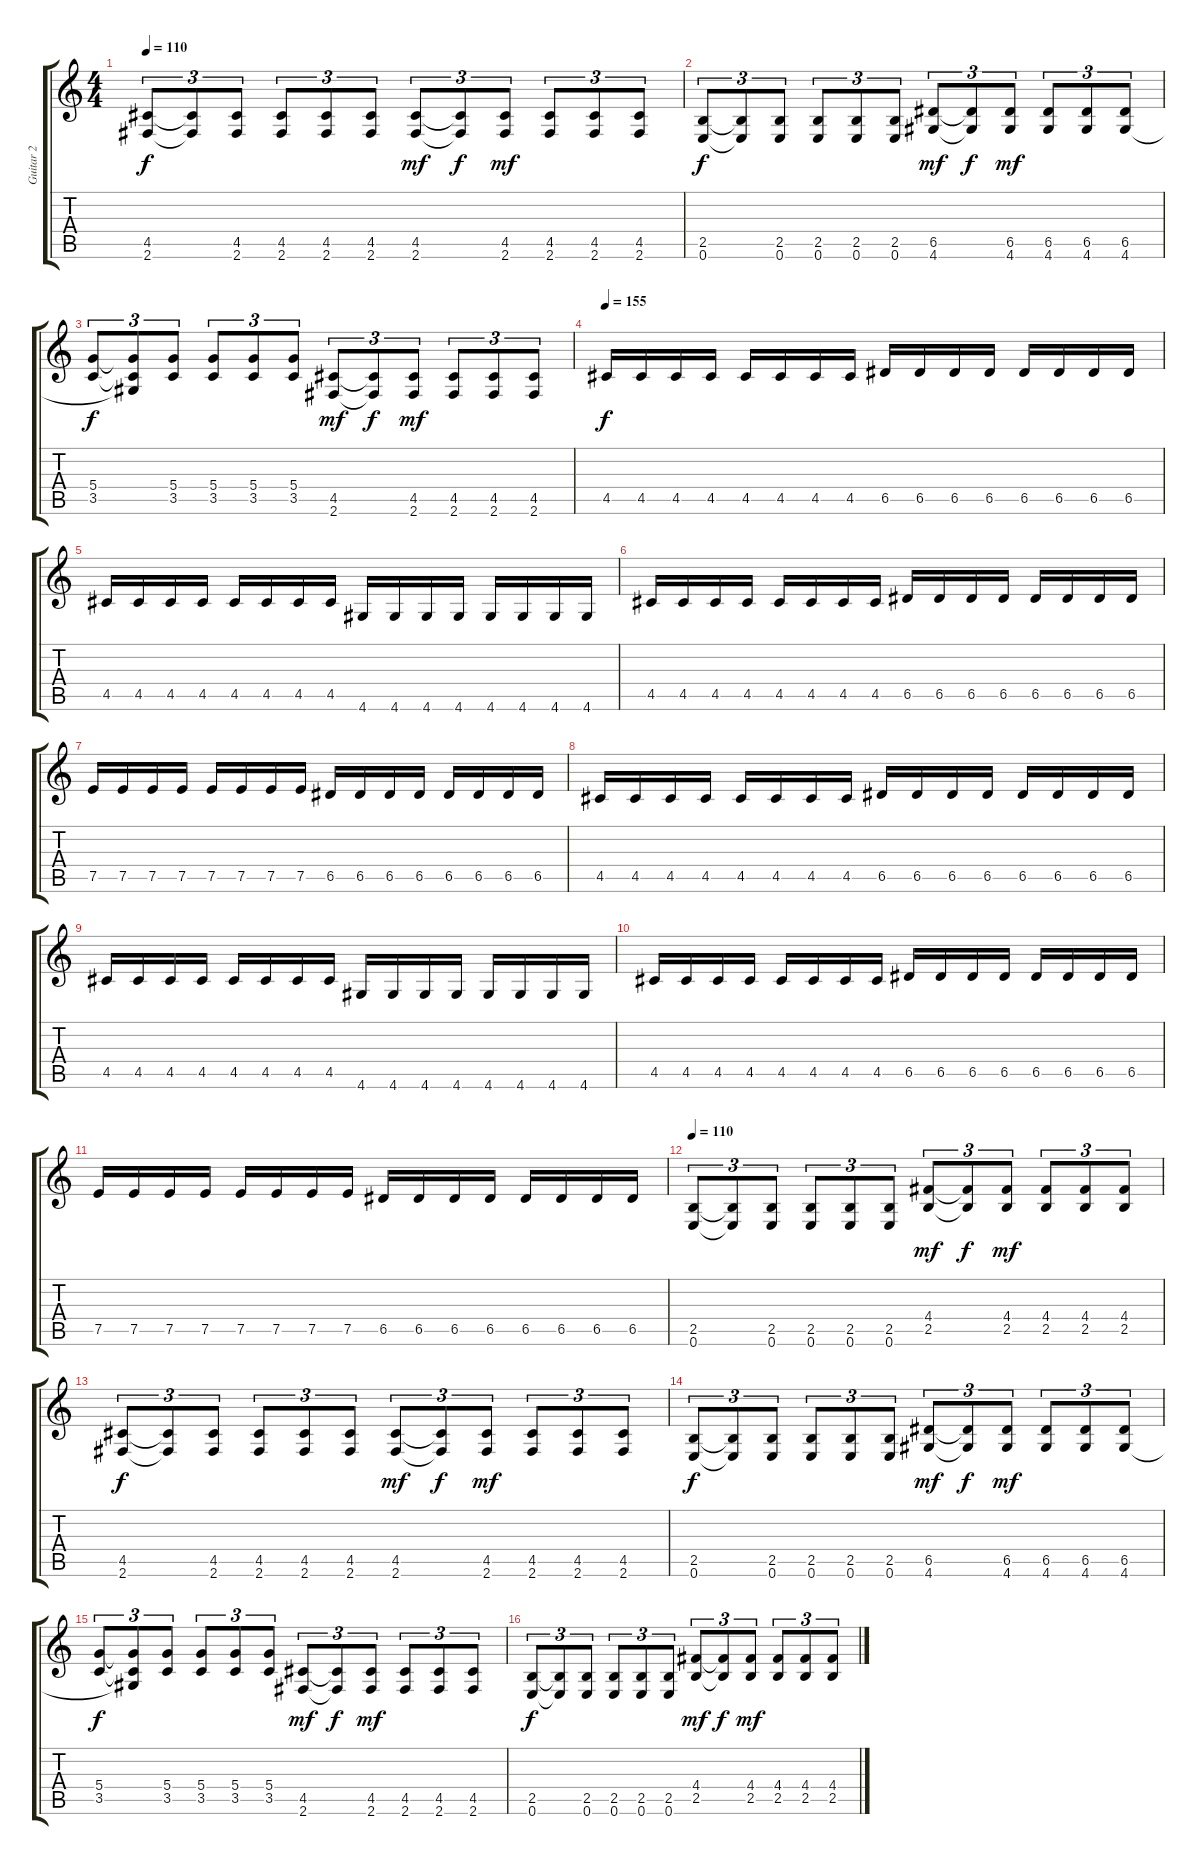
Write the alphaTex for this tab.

\track ("Guitar 2" "Guitar 2") {instrument distortionguitar}
\staff {score tabs}
\tuning (E4 B3 G3 D3 A2 E2) {hide}
\ts (4 4)
\tempo 110
\clef g2
\ks c
(4.5 2.6).8{tu (3 2) dy f} (4.5{t} 2.6{t}).8{tu (3 2)} (4.5 2.6).8{tu (3 2)} (4.5 2.6).8{tu (3 2)} (4.5 2.6).8{tu (3 2)} (4.5 2.6).8{tu (3 2)} (4.5 2.6).8{tu (3 2) dy mf} (4.5{t} 2.6{t}).8{tu (3 2) dy f} (4.5 2.6).8{tu (3 2) dy mf} (4.5 2.6).8{tu (3 2)} (4.5 2.6).8{tu (3 2)} (4.5 2.6).8{tu (3 2)} |
(2.5 0.6).8{tu (3 2) dy f} (2.5{t} 0.6{t}).8{tu (3 2)} (2.5 0.6).8{tu (3 2)} (2.5 0.6).8{tu (3 2)} (2.5 0.6).8{tu (3 2)} (2.5 0.6).8{tu (3 2)} (6.5 4.6).8{tu (3 2) dy mf} (6.5{t} 4.6{t}).8{tu (3 2) dy f} (6.5 4.6).8{tu (3 2) dy mf} (6.5 4.6).8{tu (3 2)} (6.5 4.6).8{tu (3 2)} (6.5 4.6).8{tu (3 2)} |
(5.4 3.5).8{tu (3 2) dy f} (5.4{t} 3.5{t} 4.6{t}).8{tu (3 2)} (5.4 3.5).8{tu (3 2)} (5.4 3.5).8{tu (3 2)} (5.4 3.5).8{tu (3 2)} (5.4 3.5).8{tu (3 2)} (4.5 2.6).8{tu (3 2) dy mf} (4.5{t} 2.6{t}).8{tu (3 2) dy f} (4.5 2.6).8{tu (3 2) dy mf} (4.5 2.6).8{tu (3 2)} (4.5 2.6).8{tu (3 2)} (4.5 2.6).8{tu (3 2)} |
\tempo 155
4.5.16{dy f} 4.5.16 4.5.16 4.5.16 4.5.16 4.5.16 4.5.16 4.5.16 6.5.16 6.5.16 6.5.16 6.5.16 6.5.16 6.5.16 6.5.16 6.5.16 |
4.5.16 4.5.16 4.5.16 4.5.16 4.5.16 4.5.16 4.5.16 4.5.16 4.6.16 4.6.16 4.6.16 4.6.16 4.6.16 4.6.16 4.6.16 4.6.16 |
4.5.16 4.5.16 4.5.16 4.5.16 4.5.16 4.5.16 4.5.16 4.5.16 6.5.16 6.5.16 6.5.16 6.5.16 6.5.16 6.5.16 6.5.16 6.5.16 |
7.5.16 7.5.16 7.5.16 7.5.16 7.5.16 7.5.16 7.5.16 7.5.16 6.5.16 6.5.16 6.5.16 6.5.16 6.5.16 6.5.16 6.5.16 6.5.16 |
4.5.16 4.5.16 4.5.16 4.5.16 4.5.16 4.5.16 4.5.16 4.5.16 6.5.16 6.5.16 6.5.16 6.5.16 6.5.16 6.5.16 6.5.16 6.5.16 |
4.5.16 4.5.16 4.5.16 4.5.16 4.5.16 4.5.16 4.5.16 4.5.16 4.6.16 4.6.16 4.6.16 4.6.16 4.6.16 4.6.16 4.6.16 4.6.16 |
4.5.16 4.5.16 4.5.16 4.5.16 4.5.16 4.5.16 4.5.16 4.5.16 6.5.16 6.5.16 6.5.16 6.5.16 6.5.16 6.5.16 6.5.16 6.5.16 |
7.5.16 7.5.16 7.5.16 7.5.16 7.5.16 7.5.16 7.5.16 7.5.16 6.5.16 6.5.16 6.5.16 6.5.16 6.5.16 6.5.16 6.5.16 6.5.16 |
\tempo 110
(2.5 0.6).8{tu (3 2)} (2.5{t} 0.6{t}).8{tu (3 2)} (2.5 0.6).8{tu (3 2)} (2.5 0.6).8{tu (3 2)} (2.5 0.6).8{tu (3 2)} (2.5 0.6).8{tu (3 2)} (4.4 2.5).8{tu (3 2) dy mf} (4.4{t} 2.5{t}).8{tu (3 2) dy f} (4.4 2.5).8{tu (3 2) dy mf} (4.4 2.5).8{tu (3 2)} (4.4 2.5).8{tu (3 2)} (4.4 2.5).8{tu (3 2)} |
(4.5 2.6).8{tu (3 2) dy f} (4.5{t} 2.6{t}).8{tu (3 2)} (4.5 2.6).8{tu (3 2)} (4.5 2.6).8{tu (3 2)} (4.5 2.6).8{tu (3 2)} (4.5 2.6).8{tu (3 2)} (4.5 2.6).8{tu (3 2) dy mf} (4.5{t} 2.6{t}).8{tu (3 2) dy f} (4.5 2.6).8{tu (3 2) dy mf} (4.5 2.6).8{tu (3 2)} (4.5 2.6).8{tu (3 2)} (4.5 2.6).8{tu (3 2)} |
(2.5 0.6).8{tu (3 2) dy f} (2.5{t} 0.6{t}).8{tu (3 2)} (2.5 0.6).8{tu (3 2)} (2.5 0.6).8{tu (3 2)} (2.5 0.6).8{tu (3 2)} (2.5 0.6).8{tu (3 2)} (6.5 4.6).8{tu (3 2) dy mf} (6.5{t} 4.6{t}).8{tu (3 2) dy f} (6.5 4.6).8{tu (3 2) dy mf} (6.5 4.6).8{tu (3 2)} (6.5 4.6).8{tu (3 2)} (6.5 4.6).8{tu (3 2)} |
(5.4 3.5).8{tu (3 2) dy f} (5.4{t} 3.5{t} 4.6{t}).8{tu (3 2)} (5.4 3.5).8{tu (3 2)} (5.4 3.5).8{tu (3 2)} (5.4 3.5).8{tu (3 2)} (5.4 3.5).8{tu (3 2)} (4.5 2.6).8{tu (3 2) dy mf} (4.5{t} 2.6{t}).8{tu (3 2) dy f} (4.5 2.6).8{tu (3 2) dy mf} (4.5 2.6).8{tu (3 2)} (4.5 2.6).8{tu (3 2)} (4.5 2.6).8{tu (3 2)} |
(2.5 0.6).8{tu (3 2) dy f} (2.5{t} 0.6{t}).8{tu (3 2)} (2.5 0.6).8{tu (3 2)} (2.5 0.6).8{tu (3 2)} (2.5 0.6).8{tu (3 2)} (2.5 0.6).8{tu (3 2)} (4.4 2.5).8{tu (3 2) dy mf} (4.4{t} 2.5{t}).8{tu (3 2) dy f} (4.4 2.5).8{tu (3 2) dy mf} (4.4 2.5).8{tu (3 2)} (4.4 2.5).8{tu (3 2)} (4.4 2.5).8{tu (3 2)}
